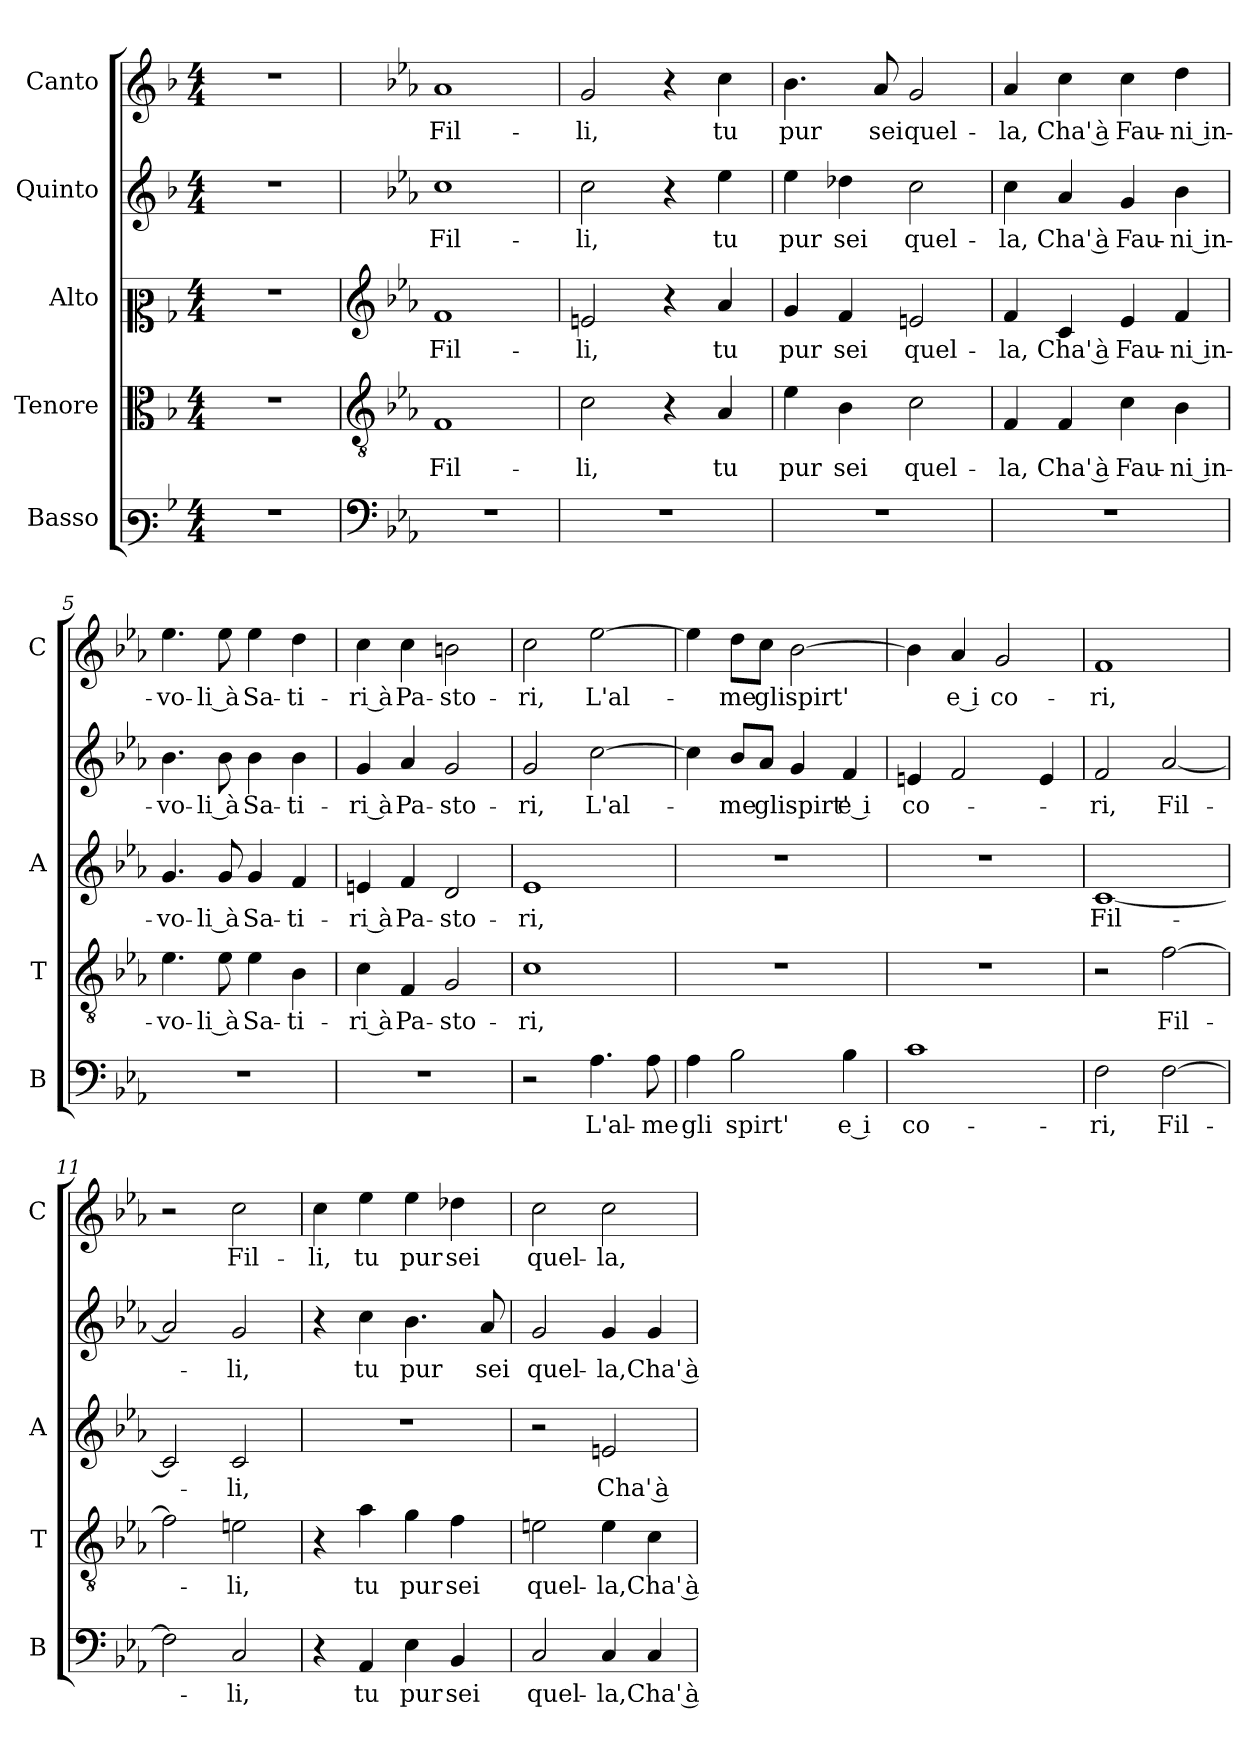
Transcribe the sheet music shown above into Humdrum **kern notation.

**kern	**text	**kern	**text	**kern	**text	**kern	**text	**kern	**text
*part5	*part5	*part4	*part4	*part3	*part3	*part2	*part2	*part1	*part1
*staff5	*staff5	*staff4	*staff4	*staff3	*staff3	*staff2	*staff2	*staff1	*staff1
*I"Basso	*	*I"Tenore	*	*I"Alto	*	*I"Quinto	*	*I"Canto	*
*I'B	*	*I'T	*	*I'A	*	*	*	*I'C	*
*clefF3	*	*clefC3	*	*clefC2	*	*clefG2	*	*clefG2	*
*k[b-]	*	*k[b-]	*	*k[b-]	*	*k[b-]	*	*k[b-]	*
*F:	*	*F:	*	*F:	*	*F:	*	*F:	*
*M4/4	*	*M4/4	*	*M4/4	*	*M4/4	*	*M4/4	*
=	=	=	=	=	=	=	=	=	=
1r	.	1r	.	1r	.	1r	.	1r	.
=1	=1	=1	=1	=1	=1	=1	=1	=1	=1
*clefF4	*	*clefGv2	*	*clefG2	*	*	*	*	*
*k[b-e-a-]	*	*k[b-e-a-]	*	*k[b-e-a-]	*	*k[b-e-a-]	*	*k[b-e-a-]	*
*E-:	*	*E-:	*	*E-:	*	*E-:	*	*E-:	*
!	!	!	!LO:LY:b	!	!LO:LY:b	!	!LO:LY:b	!	!LO:LY:b
1r	.	1F	Fil-	1f	Fil-	1cc	Fil-	1a-	Fil-
=2	=2	=2	=2	=2	=2	=2	=2	=2	=2
!	!	!	!LO:LY:b	!	!LO:LY:b	!	!LO:LY:b	!	!LO:LY:b
1r	.	2c\	-li,	2en/	-li,	2cc\	-li,	2g/	-li,
.	.	4r	.	4r	.	4r	.	4r	.
!	!	!	!LO:LY:b	!	!LO:LY:b	!	!LO:LY:b	!	!LO:LY:b
.	.	4A-/	tu	4a-/	tu	4ee-\	tu	4cc\	tu
=3	=3	=3	=3	=3	=3	=3	=3	=3	=3
!	!	!	!LO:LY:b	!	!LO:LY:b	!	!LO:LY:b	!	!LO:LY:b
1r	.	4e-\	pur	4g/	pur	4ee-\	pur	4.b-\	pur
!	!	!	!LO:LY:b	!	!LO:LY:b	!	!LO:LY:b	!	!
.	.	4B-\	sei	4f/	sei	4dd-X\	sei	.	.
!	!	!	!	!	!	!	!	!	!LO:LY:b
.	.	.	.	.	.	.	.	8a-/	sei
!	!	!	!LO:LY:b	!	!LO:LY:b	!	!LO:LY:b	!	!LO:LY:b
.	.	2c\	quel-	2en/	quel-	2cc\	quel-	2g/	quel-
=4	=4	=4	=4	=4	=4	=4	=4	=4	=4
!	!	!	!LO:LY:b	!	!LO:LY:b	!	!LO:LY:b	!	!LO:LY:b
1r	.	4F/	-la,	4f/	-la,	4cc\	-la,	4a-/	-la,
!	!	!	!LO:LY:b	!	!LO:LY:b	!	!LO:LY:b	!	!LO:LY:b
.	.	4F/	Cha' à	4c/	Cha' à	4a-/	Cha' à	4cc\	Cha' à
!	!	!	!LO:LY:b	!	!LO:LY:b	!	!LO:LY:b	!	!LO:LY:b
.	.	4c\	Fau-	4e-/	Fau-	4g/	Fau-	4cc\	Fau-
!	!	!	!LO:LY:b	!	!LO:LY:b	!	!LO:LY:b	!	!LO:LY:b
.	.	4B-\	-ni in-	4f/	-ni in-	4b-\	-ni in-	4dd\	-ni in-
=5	=5	=5	=5	=5	=5	=5	=5	=5	=5
!	!	!	!LO:LY:b	!	!LO:LY:b	!	!LO:LY:b	!	!LO:LY:b
1r	.	4.e-\	-vo-	4.g/	-vo-	4.b-\	-vo-	4.ee-\	-vo-
!	!	!	!LO:LY:b	!	!LO:LY:b	!	!LO:LY:b	!	!LO:LY:b
.	.	8e-\	-li à	8g/	-li à	8b-\	-li à	8ee-\	-li à
!	!	!	!LO:LY:b	!	!LO:LY:b	!	!LO:LY:b	!	!LO:LY:b
.	.	4e-\	Sa-	4g/	Sa-	4b-\	Sa-	4ee-\	Sa-
!	!	!	!LO:LY:b	!	!LO:LY:b	!	!LO:LY:b	!	!LO:LY:b
.	.	4B-\	-ti-	4f/	-ti-	4b-\	-ti-	4dd\	-ti-
=6	=6	=6	=6	=6	=6	=6	=6	=6	=6
!	!	!	!LO:LY:b	!	!LO:LY:b	!	!LO:LY:b	!	!LO:LY:b
1r	.	4c\	-ri à	4en/	-ri à	4g/	-ri à	4cc\	-ri à
!	!	!	!LO:LY:b	!	!LO:LY:b	!	!LO:LY:b	!	!LO:LY:b
.	.	4F/	Pa-	4f/	Pa-	4a-/	Pa-	4cc\	Pa-
!	!	!	!LO:LY:b	!	!LO:LY:b	!	!LO:LY:b	!	!LO:LY:b
.	.	2G/	-sto-	2d/	-sto-	2g/	-sto-	2bn\	-sto-
!!LO:LB:g=z
=7	=7	=7	=7	=7	=7	=7	=7	=7	=7
!	!	!	!LO:LY:b	!	!LO:LY:b	!	!LO:LY:b	!	!LO:LY:b
2r	.	1c	-ri,	1e-	-ri,	2g/	-ri,	2cc\	-ri,
!	!LO:LY:b	!	!	!	!	!	!LO:LY:b	!	!LO:LY:b
4.A-\	L'al-	.	.	.	.	[2cc\	L'al-	[2ee-\	L'al-
!	!LO:LY:b	!	!	!	!	!	!	!	!
8A-\	-me	.	.	.	.	.	.	.	.
=8	=8	=8	=8	=8	=8	=8	=8	=8	=8
!	!LO:LY:b	!	!	!	!	!	!	!	!
4A-\	gli	1r	.	1r	.	4cc\]	.	4ee-\]	.
!	!LO:LY:b	!	!	!	!	!	!LO:LY:b	!	!LO:LY:b
2B-\	spirt'	.	.	.	.	8b-/L	-me	8dd\L	-me
!	!	!	!	!	!	!	!LO:LY:b	!	!LO:LY:b
.	.	.	.	.	.	8a-/J	gli	8cc\J	gli
!	!	!	!	!	!	!	!LO:LY:b	!	!LO:LY:b
.	.	.	.	.	.	4g/	spirt'	[2b-\	spirt'
!	!LO:LY:b	!	!	!	!	!	!LO:LY:b	!	!
4B-\	e i	.	.	.	.	4f/	e i	.	.
=9	=9	=9	=9	=9	=9	=9	=9	=9	=9
!	!LO:LY:b	!	!	!	!	!	!LO:LY:b	!	!
1c	co-	1r	.	1r	.	4en/	co-	4b-\]	.
!	!	!	!	!	!	!	!	!	!LO:LY:b
.	.	.	.	.	.	2f/	.	4a-/	e i
!	!	!	!	!	!	!	!	!	!LO:LY:b
.	.	.	.	.	.	.	.	2g/	co-
.	.	.	.	.	.	4e/	.	.	.
=10	=10	=10	=10	=10	=10	=10	=10	=10	=10
!	!LO:LY:b	!	!	!	!LO:LY:b	!	!LO:LY:b	!	!LO:LY:b
2F\	-ri,	2r	.	[1c	Fil-	2f/	-ri,	1f	-ri,
!	!LO:LY:b	!	!LO:LY:b	!	!	!	!LO:LY:b	!	!
[2F\	Fil-	[2f\	Fil-	.	.	[2a-/	Fil-	.	.
=11	=11	=11	=11	=11	=11	=11	=11	=11	=11
2F\]	.	2f\]	.	2c/]	.	2a-/]	.	2r	.
!	!LO:LY:b	!	!LO:LY:b	!	!LO:LY:b	!	!LO:LY:b	!	!LO:LY:b
2C/	-li,	2en\	-li,	2c/	-li,	2g/	-li,	2cc\	Fil-
=12	=12	=12	=12	=12	=12	=12	=12	=12	=12
!	!	!	!	!	!	!	!	!	!LO:LY:b
4r	.	4r	.	1r	.	4r	.	4cc\	-li,
!	!LO:LY:b	!	!LO:LY:b	!	!	!	!LO:LY:b	!	!LO:LY:b
4AA-/	tu	4a-\	tu	.	.	4cc\	tu	4ee-\	tu
!	!LO:LY:b	!	!LO:LY:b	!	!	!	!LO:LY:b	!	!LO:LY:b
4E-\	pur	4g\	pur	.	.	4.b-\	pur	4ee-\	pur
!	!LO:LY:b	!	!LO:LY:b	!	!	!	!	!	!LO:LY:b
4BB-/	sei	4f\	sei	.	.	.	.	4dd-X\	sei
!	!	!	!	!	!	!	!LO:LY:b	!	!
.	.	.	.	.	.	8a-/	sei	.	.
=13	=13	=13	=13	=13	=13	=13	=13	=13	=13
!	!LO:LY:b	!	!LO:LY:b	!	!	!	!LO:LY:b	!	!LO:LY:b
2C/	quel-	2en\	quel-	2r	.	2g/	quel-	2cc\	quel-
!	!LO:LY:b	!	!LO:LY:b	!	!LO:LY:b	!	!LO:LY:b	!	!LO:LY:b
4C/	-la,	4e\	-la,	2en/	Cha' à	4g/	-la,	2cc\	-la,
!	!LO:LY:b	!	!LO:LY:b	!	!	!	!LO:LY:b	!	!
4C/	Cha' à	4c\	Cha' à	.	.	4g/	Cha' à	.	.
=	=	=	=	=	=	=	=	=	=
*-	*-	*-	*-	*-	*-	*-	*-	*-	*-
